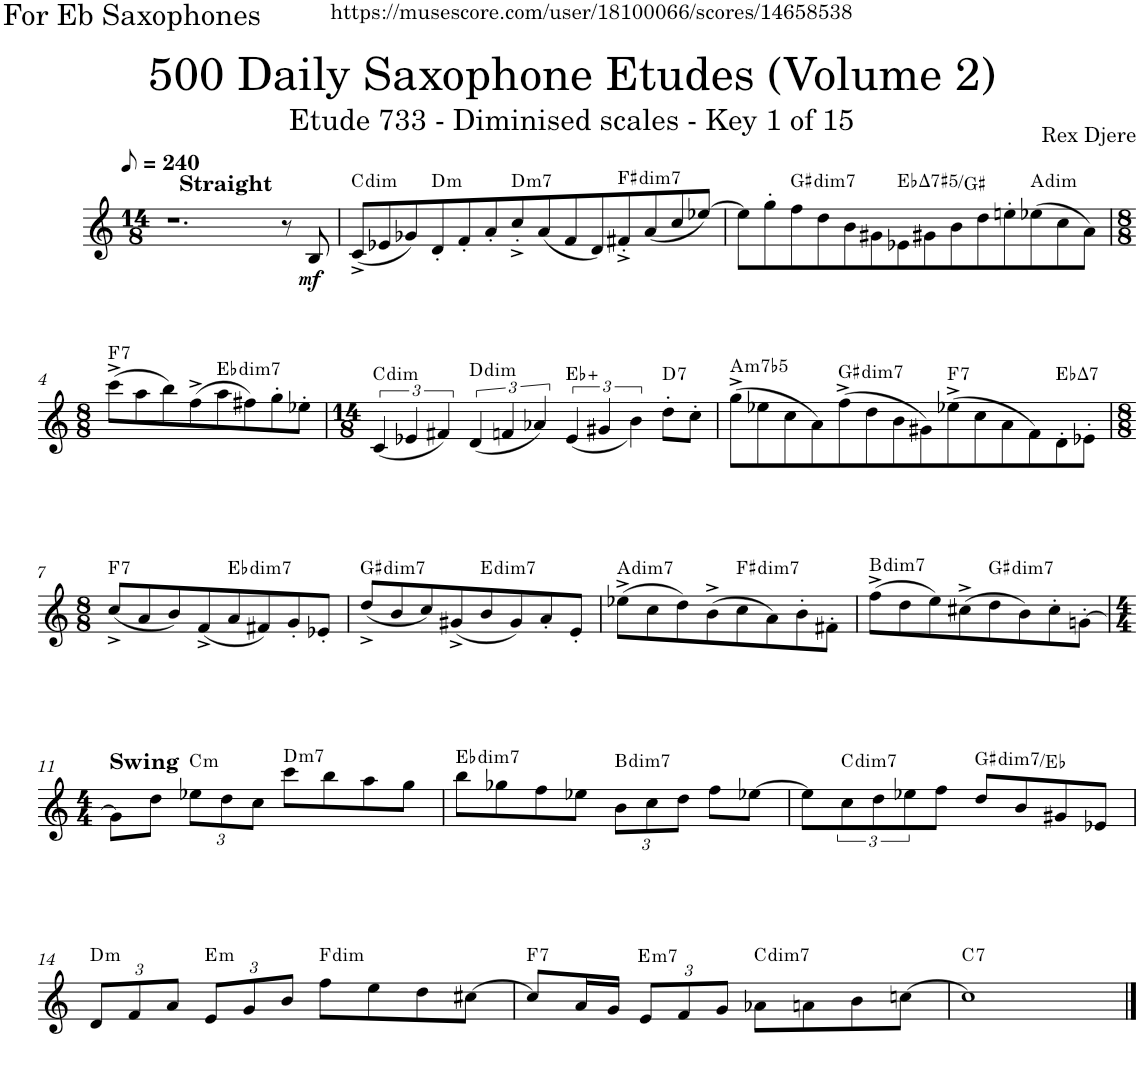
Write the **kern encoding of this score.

**kern	**dynam	**harte
*part1	*part1	*part1
*staff1	*staff1	*
*I"Alto Saxophone	*	*
*I'A. Sax.	*	*
*clefG2	*	*
*Trd5c9	*	*
*k[]	*	*
*M14/8	*	*
*MM120	*	*
=1	=1	=1
*^	*	*
1.r	1ryy	.	.
!	!LO:TX:a:B:t=Straight	!	!
.	2.ryy	.	.
8r	.	.	.
!	!	!LO:DY:b	!
8B/	.	mf	.
=2	=2	=2	=2
!	!	!	!LO:H:kt=dim
*v	*v	*	*
(8c^/L	.	C:dim
8e-X/	.	.
8g-X/)	.	.
!	!	!LO:H:kt=m
8d'/	.	D:min
8f'/	.	.
8a'/	.	.
!	!	!LO:H:kt=m7
8cc'^/	.	D:min7
(8a/	.	.
8f/	.	.
8d/)	.	.
!	!	!LO:H:kt=dim7
8f#X'^/	.	F#:dim7
(8a/	.	.
8cc/	.	.
[8ee-X/J)	.	.
=3	=3	=3
8ee-\L]	.	.
8gg'\	.	.
!	!	!LO:H:kt=dim7
8ff\	.	G#:dim7
8dd\	.	.
8b\	.	.
8g#X\	.	.
!	!	!LO:H:kt=7
8e-X\	.	Eb:(3,#5,7)/#3
8g#X\	.	.
8b\	.	.
8dd\	.	.
8een'\	.	.
!	!	!LO:H:kt=dim
(8ee-X\	.	A:dim
8cc\	.	.
8a\J)	.	.
!!LO:LB:g=z
=4	=4	=4
*M8/8	*	*
!	!	!LO:H:kt=7
(8ccc^\L	.	F:7
8aa\	.	.
8bb\)	.	.
(8ff^\	.	.
!	!	!LO:H:kt=dim7
8aa\	.	Eb:dim7
8ff#X\)	.	.
8gg'\	.	.
8ee-X'\J	.	.
=5	=5	=5
*M14/8	*	*
!	!	!LO:H:kt=dim
(6c/	.	C:dim
6e-X/	.	.
6f#X/)	.	.
!	!	!LO:H:kt=dim
(6d/	.	D:dim
6fn/	.	.
6a-X/)	.	.
(<6e-/	.	Eb:aug
6g#X/	.	.
6b\)	.	.
!	!	!LO:H:kt=7
8dd'\L	.	D:7
8cc'\J	.	.
=6	=6	=6
!	!	!LO:H:kt=m7b5
(8gg^\L	.	A:hdim7
8ee-X\	.	.
8cc\	.	.
8a\)	.	.
!	!	!LO:H:kt=dim7
(8ff^\	.	G#:dim7
8dd\	.	.
8b\	.	.
8g#X\)	.	.
!	!	!LO:H:kt=7
(8ee-X^\	.	F:7
8cc\	.	.
8a\	.	.
8f\)	.	.
!	!	!LO:H:kt=7
8d'\	.	Eb:maj7
8e-X'\J	.	.
!!LO:LB:g=z
=7	=7	=7
*M8/8	*	*
!	!	!LO:H:kt=7
(8cc^/L	.	F:7
8a/	.	.
8b/)	.	.
(8f^/	.	.
!	!	!LO:H:kt=dim7
8a/	.	Eb:dim7
8f#X/)	.	.
8g'/	.	.
8e-X'/J	.	.
=8	=8	=8
!	!	!LO:H:kt=dim7
(8dd^/L	.	G#:dim7
8b/	.	.
8cc/)	.	.
(8g#X^/	.	.
!	!	!LO:H:kt=dim7
8b/	.	E:dim7
8g#/)	.	.
8a'/	.	.
8e'/J	.	.
=9	=9	=9
!	!	!LO:H:kt=dim7
(8ee-X^\L	.	A:dim7
8cc\	.	.
8dd\)	.	.
(8b^\	.	.
!	!	!LO:H:kt=dim7
8cc\	.	F#:dim7
8a\)	.	.
8b'\	.	.
8f#X'\J	.	.
=10	=10	=10
!	!	!LO:H:kt=dim7
(8ff^\L	.	B:dim7
8dd\	.	.
8ee\)	.	.
(8cc#X^\	.	.
!	!	!LO:H:kt=dim7
8dd\	.	G#:dim7
8b\)	.	.
8cc#'\	.	.
[8gn'\J	.	.
!!LO:LB:g=z
=11	=11	=11
*M4/4	*	*
!LO:TX:a:B:t=Swing	!	!
8g\L]	.	.
8dd\J	.	.
*Xbrackettup	*	*
!	!	!LO:H:kt=m
12ee-X\L	.	C:min
12dd\	.	.
12cc\J	.	.
!	!	!LO:H:kt=m7
8ccc\L	.	D:min7
8bb\	.	.
8aa\	.	.
8gg\J	.	.
=12	=12	=12
!	!	!LO:H:kt=dim7
8bb\L	.	Eb:dim7
8gg-X\	.	.
8ff\	.	.
8ee-X\J	.	.
!	!	!LO:H:kt=dim7
12b\L	.	B:dim7
12cc\	.	.
12dd\J	.	.
8ff\L	.	.
[8ee-X\J	.	.
=13	=13	=13
8ee-\L]	.	.
*brackettup	*	*
!	!	!LO:H:kt=dim7
12cc\	.	C:dim7
12dd\	.	.
12ee-X\	.	.
8ff\J	.	.
!	!	!LO:H:kt=dim7
8dd/L	.	G#:dim7/bb6
8b/	.	.
8g#X/	.	.
8e-X/J	.	.
!!LO:LB:g=z
=14	=14	=14
*Xbrackettup	*	*
!	!	!LO:H:kt=m
12d/L	.	D:min
12f/	.	.
12a/J	.	.
!	!	!LO:H:kt=m
12e/L	.	E:min
12g/	.	.
12b/J	.	.
!	!	!LO:H:kt=dim
8ff\L	.	F:dim
8ee\	.	.
8dd\	.	.
[8cc#X\J	.	.
=15	=15	=15
!	!	!LO:H:kt=7
8cc#/L]	.	F:7
16a/L	.	.
16g/JJ	.	.
!	!	!LO:H:kt=m7
12e/L	.	E:min7
12f/	.	.
12g/J	.	.
!	!	!LO:H:kt=dim7
8a-X\L	.	C:dim7
8an\	.	.
8b\	.	.
[8ccn\J	.	.
=16	=16	=16
!	!	!LO:H:kt=7
1cc]	.	C:7
==	==	==
*-	*-	*-
